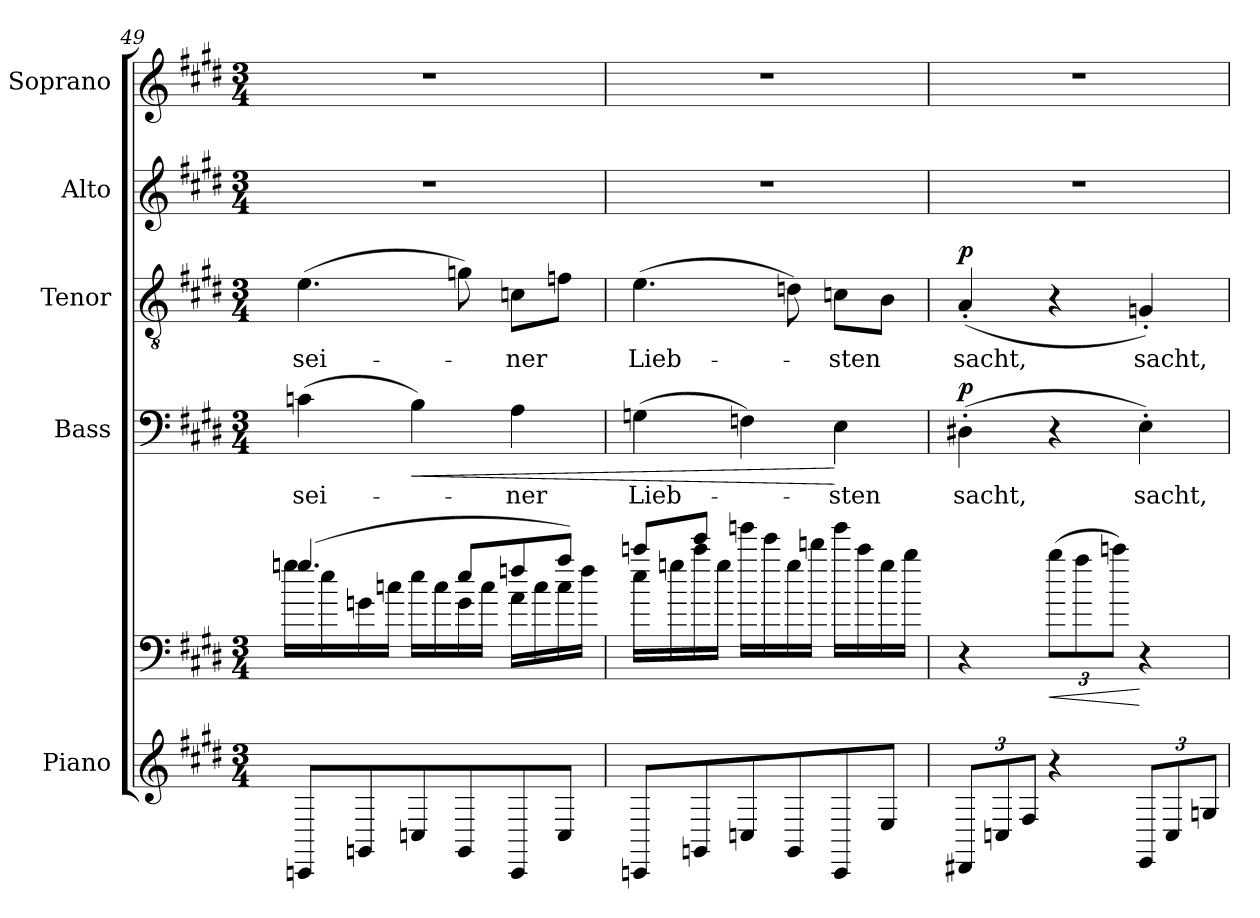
**kern	**kern	**dynam	**kern	**text	**dynam	**kern	**text	**dynam	**kern	**kern
*part5	*part5	*part5	*part4	*part4	*part4	*part3	*part3	*part3	*part2	*part1
*staff6	*staff5	*staff5/6	*staff4	*staff4	*staff4	*staff3	*staff3	*staff3	*staff2	*staff1
*I"Piano	*	*	*I"Bass	*	*	*I"Tenor	*	*	*I"Alto	*I"Soprano
*I'Pno	*	*	*	*	*	*	*	*	*	*I'Pno
*clefG2	*clefF4	*	*clefF4	*	*	*clefGv2	*	*	*clefG2	*clefG2
*k[f#c#g#d#]	*k[f#c#g#d#]	*	*k[f#c#g#d#]	*	*	*k[f#c#g#d#]	*	*	*k[f#c#g#d#]	*k[f#c#g#d#]
*E:	*E:	*	*E:	*	*	*E:	*	*	*E:	*E:
*M3/4	*M3/4	*	*M3/4	*	*	*M3/4	*	*	*M3/4	*M3/4
=49	=49	=49	=49	=49	=49	=49	=49	=49	=49	=49
*	*^	*	*	*	*	*	*	*	*	*
!	!	!	!	!	!LO:LY:b	!	!	!LO:LY:b	!	!	!
8CCn/L	(>4.ggn/	16gg\LL	.	(>4cn\	sei-	.	(>4.e\	sei-	.	2.r	2.r
.	.	16ee\	.	.	.	.	.	.	.	.	.
8GGn/	.	16gn\	.	.	.	.	.	.	.	.	.
.	.	16ccn\JJ	.	.	.	.	.	.	.	.	.
!	!	!	!	!	!	!LO:HP:b	!	!	!	!	!
8Cn/	.	16ee\LL	.	4B\)	.	<	.	.	.	.	.
.	.	16cc\	.	.	.	.	.	.	.	.	.
8GG/	8ee/L	16g\	.	.	.	.	8gn\)	.	.	.	.
.	.	16cc\JJ	.	.	.	.	.	.	.	.	.
!	!	!	!	!	!LO:LY:b	!	!	!LO:LY:b	!	!	!
8CC/	8ffn/	16a\LL	.	4A\	-ner	.	8cn\L	-ner	.	.	.
.	.	16cc\	.	.	.	.	.	.	.	.	.
8C/J	8aa/J)	16cc\	.	.	.	.	8fn\J	.	.	.	.
.	.	16ff\JJ	.	.	.	.	.	.	.	.	.
=50	=50	=50	=50	=50	=50	=50	=50	=50	=50	=50	=50
!	!	!	!	!	!LO:LY:b	!	!	!LO:LY:b	!	!	!
8CCn/L	8cccn/L	16ee\LL	.	(>4Gn\	Lieb-	.	(>4.e\	Lieb-	.	2.r	2.r
.	.	16ggn\	.	.	.	.	.	.	.	.	.
8GGn/	8eee/J	16ccc\	.	.	.	.	.	.	.	.	.
.	.	16gg\JJ	.	.	.	.	.	.	.	.	.
8Cn/	2ryy	16gggn\LL	.	4Fn\)	.	.	.	.	.	.	.
.	.	16eee\	.	.	.	.	.	.	.	.	.
8GG/	.	16gg\	.	.	.	.	8dn\)	.	.	.	.
.	.	16dddn\JJ	.	.	.	.	.	.	.	.	.
!	!	!	!	!	!LO:LY:b	!	!	!LO:LY:b	!	!	!
8CC/	.	16ggg\LL	.	4E\	-sten	[	8cn\L	-sten	.	.	.
.	.	16ccc\	.	.	.	.	.	.	.	.	.
8E/J	.	16gg\	.	.	.	.	8B\J	.	.	.	.
.	.	16bb\JJ	.	.	.	.	.	.	.	.	.
*	*v	*v	*	*	*	*	*	*	*	*	*
!!LO:PB:g=z
=51	=51	=51	=51	=51	=51	=51	=51	=51	=51	=51
*Xbrackettup	*	*	*	*	*	*	*	*	*	*
*	*^	*	*	*	*	*	*	*	*	*
!	!	!	!	!	!LO:LY:b	!LO:DY:b	!	!LO:LY:b	!LO:DY:b	!	!
*	*v	*v	*	*	*	*	*	*	*	*	*
12DD#X/L	4r	.	(>4D#X'\	sacht,	p	(<4A'/	sacht,	p	2.r	2.r
12Cn/	.	.	.	.	.	.	.	.	.	.
12F#/J	.	.	.	.	.	.	.	.	.	.
*	*Xbrackettup	*	*	*	*	*	*	*	*	*
!	!	!LO:HP:b	!	!	!	!	!	!	!	!
4r	(>12bb\L	<	4r	.	.	4r	.	.	.	.
.	12aa\	.	.	.	.	.	.	.	.	.
.	12cccn\J)	.	.	.	.	.	.	.	.	.
!	!	!	!	!LO:LY:b	!	!	!LO:LY:b	!	!	!
12EE/L	4r	[	4E'\)	sacht,	.	4Gn'/)	sacht,	.	.	.
12C/	.	.	.	.	.	.	.	.	.	.
12Gn/J	.	.	.	.	.	.	.	.	.	.
=	=	=	=	=	=	=	=	=	=	=
*-	*-	*-	*-	*-	*-	*-	*-	*-	*-	*-
